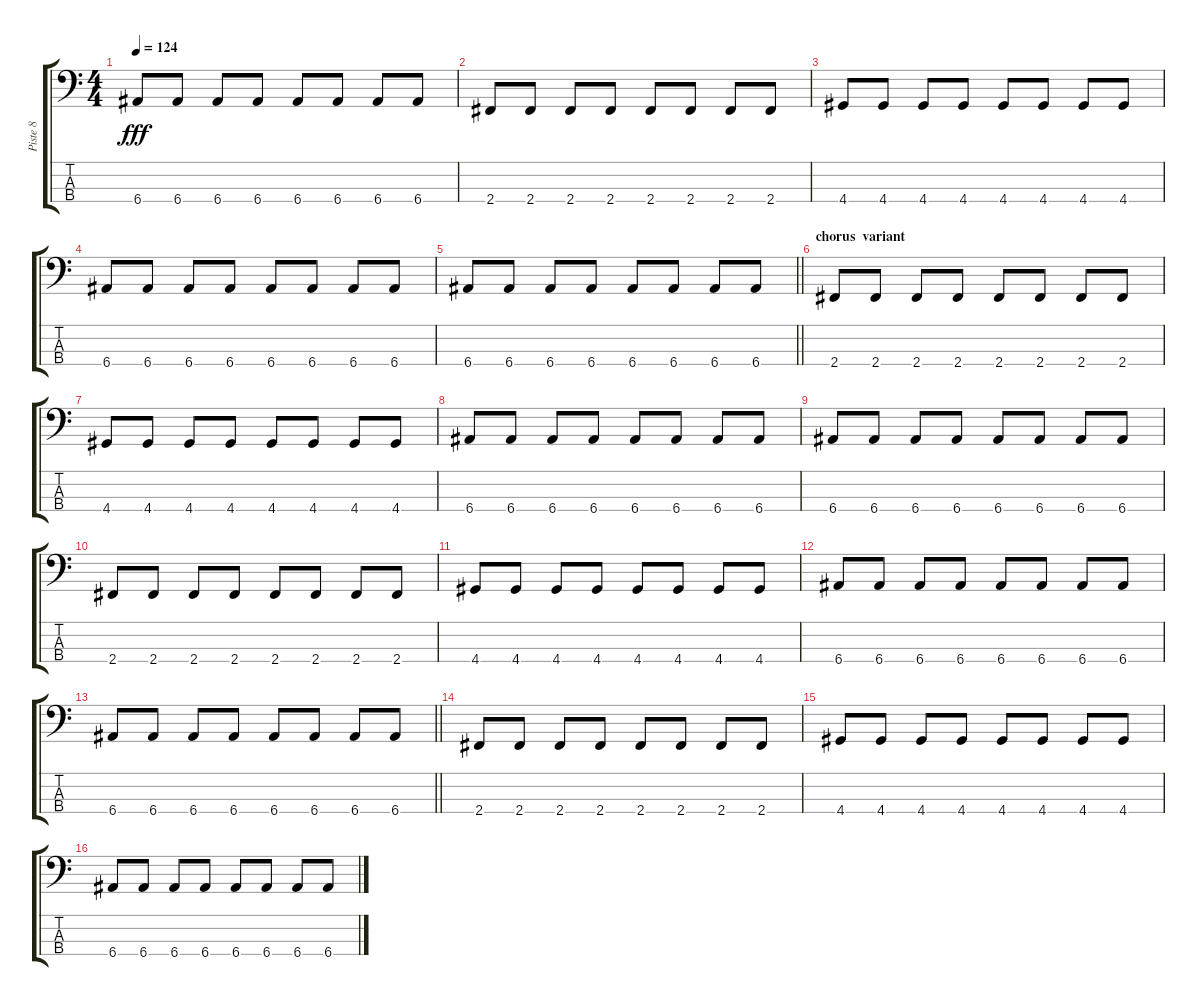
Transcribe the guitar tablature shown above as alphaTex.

\track ("Piste 8" "Piste 8") {instrument synthbass1}
\staff {score tabs}
\tuning (G2 D2 A1 E1) {hide}
\ts (4 4)
\tempo 124
\clef f4
\ks c
6.4.8{dy fff} 6.4.8 6.4.8 6.4.8 6.4.8 6.4.8 6.4.8 6.4.8 |
2.4.8 2.4.8 2.4.8 2.4.8 2.4.8 2.4.8 2.4.8 2.4.8 |
4.4.8 4.4.8 4.4.8 4.4.8 4.4.8 4.4.8 4.4.8 4.4.8 |
6.4.8 6.4.8 6.4.8 6.4.8 6.4.8 6.4.8 6.4.8 6.4.8 |
\barLineRight lightlight
6.4.8 6.4.8 6.4.8 6.4.8 6.4.8 6.4.8 6.4.8 6.4.8 |
\section ("" "chorus  variant")
2.4.8 2.4.8 2.4.8 2.4.8 2.4.8 2.4.8 2.4.8 2.4.8 |
4.4.8 4.4.8 4.4.8 4.4.8 4.4.8 4.4.8 4.4.8 4.4.8 |
6.4.8 6.4.8 6.4.8 6.4.8 6.4.8 6.4.8 6.4.8 6.4.8 |
6.4.8 6.4.8 6.4.8 6.4.8 6.4.8 6.4.8 6.4.8 6.4.8 |
2.4.8 2.4.8 2.4.8 2.4.8 2.4.8 2.4.8 2.4.8 2.4.8 |
4.4.8 4.4.8 4.4.8 4.4.8 4.4.8 4.4.8 4.4.8 4.4.8 |
6.4.8 6.4.8 6.4.8 6.4.8 6.4.8 6.4.8 6.4.8 6.4.8 |
\barLineRight lightlight
6.4.8 6.4.8 6.4.8 6.4.8 6.4.8 6.4.8 6.4.8 6.4.8 |
2.4.8 2.4.8 2.4.8 2.4.8 2.4.8 2.4.8 2.4.8 2.4.8 |
4.4.8 4.4.8 4.4.8 4.4.8 4.4.8 4.4.8 4.4.8 4.4.8 |
6.4.8 6.4.8 6.4.8 6.4.8 6.4.8 6.4.8 6.4.8 6.4.8
